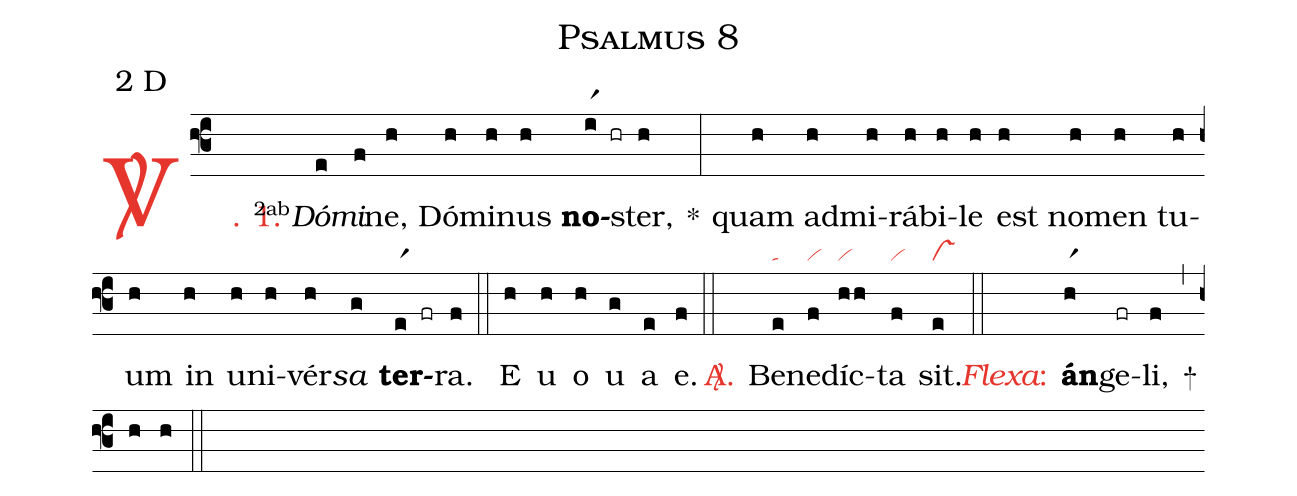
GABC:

name: Psalmus 8;
mode: 2;
mode-differentia: D;
nabc-lines: 1;
%%
(f3)

<c><sp>V/</sp>. 1.</c>() <v>\VSup{2ab}</v><i>Dó</i>(e)<i>mi</i>(f)ne,(h) Dó(h)mi(h)nus(h) <b>no</b>(ir1 hr)ster,(h) *(:) quam(h) ad(h)mi(h)rá(h)bi(h)le(h) est(h) no(h)men(h) tu(h)um(h) in(h) u(h)ni(h)vér(h)<i>sa</i>(g) <b>ter</b>(er1 fr)ra.(f) (::)

<eu>E(h) u(h) o(h) u(g) a(e) e.</eu>(f) (::)

<nlba><c><sp>A/</sp>.</c>() Be</nlba>(e|ta)ne(f|vi)díc(hh|vi)ta(f|vi) sit.(e|vs) (::)

<c><i>Flexa</i>:</c>() <b>án</b>(hr1)ge(fr)li,(f) +(,) (h) (h) (::)
